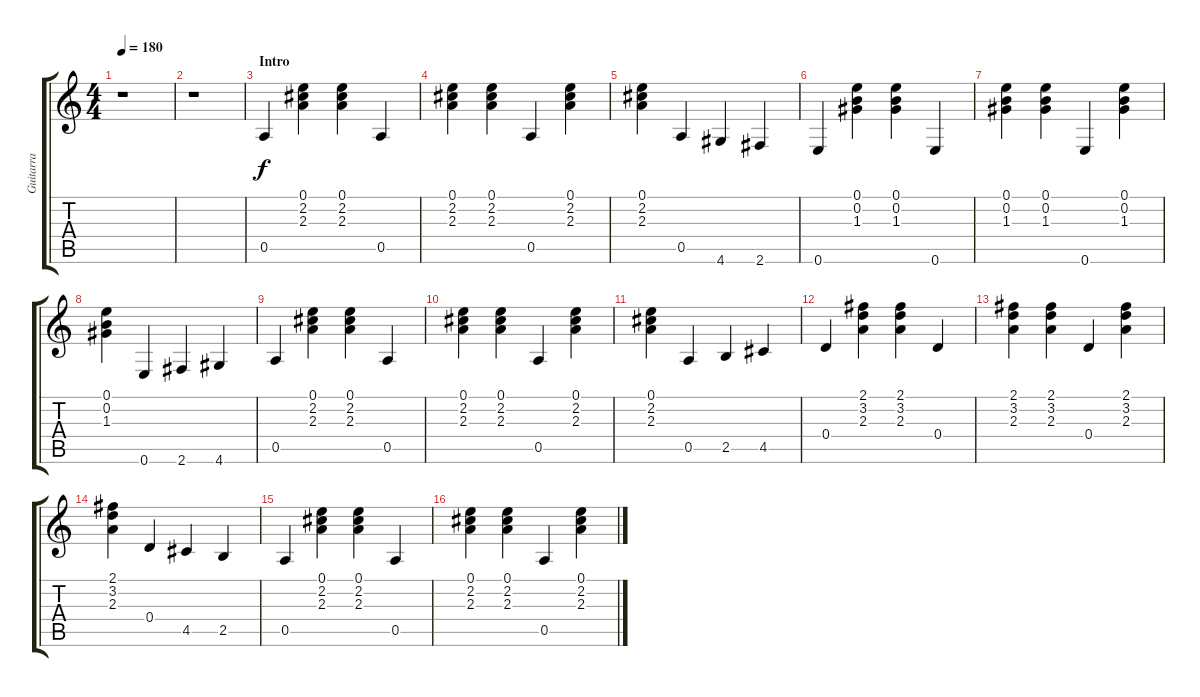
\track ("Guitarra" "Guitarra") {instrument overdrivenguitar}
\staff {score tabs}
\tuning (E4 B3 G3 D3 A2 E2) {hide}
\ts (4 4)
\tempo 180
\tempo 140
\tempo 180
\clef g2
\ks c
r.1{dy f instrument acousticguitarnylon} |
r.1 |
\section ("" "Intro")
0.5.4 (0.1 2.2 2.3).4 (0.1 2.2 2.3).4 0.5.4 |
(0.1 2.2 2.3).4 (0.1 2.2 2.3).4 0.5.4 (0.1 2.2 2.3).4 |
(0.1 2.2 2.3).4 0.5.4 4.6.4 2.6.4 |
0.6.4 (0.1 0.2 1.3).4 (0.1 0.2 1.3).4 0.6.4 |
(0.1 0.2 1.3).4 (0.1 0.2 1.3).4 0.6.4 (0.1 0.2 1.3).4 |
(0.1 0.2 1.3).4 0.6.4 2.6.4 4.6.4 |
0.5.4 (0.1 2.2 2.3).4 (0.1 2.2 2.3).4 0.5.4 |
(0.1 2.2 2.3).4 (0.1 2.2 2.3).4 0.5.4 (0.1 2.2 2.3).4 |
(0.1 2.2 2.3).4 0.5.4 2.5.4 4.5.4 |
0.4.4 (2.1 3.2 2.3).4 (2.1 3.2 2.3).4 0.4.4 |
(2.1 3.2 2.3).4 (2.1 3.2 2.3).4 0.4.4 (2.1 3.2 2.3).4 |
(2.1 3.2 2.3).4 0.4.4 4.5.4 2.5.4 |
0.5.4 (0.1 2.2 2.3).4 (0.1 2.2 2.3).4 0.5.4 |
(0.1 2.2 2.3).4 (0.1 2.2 2.3).4 0.5.4 (0.1 2.2 2.3).4
